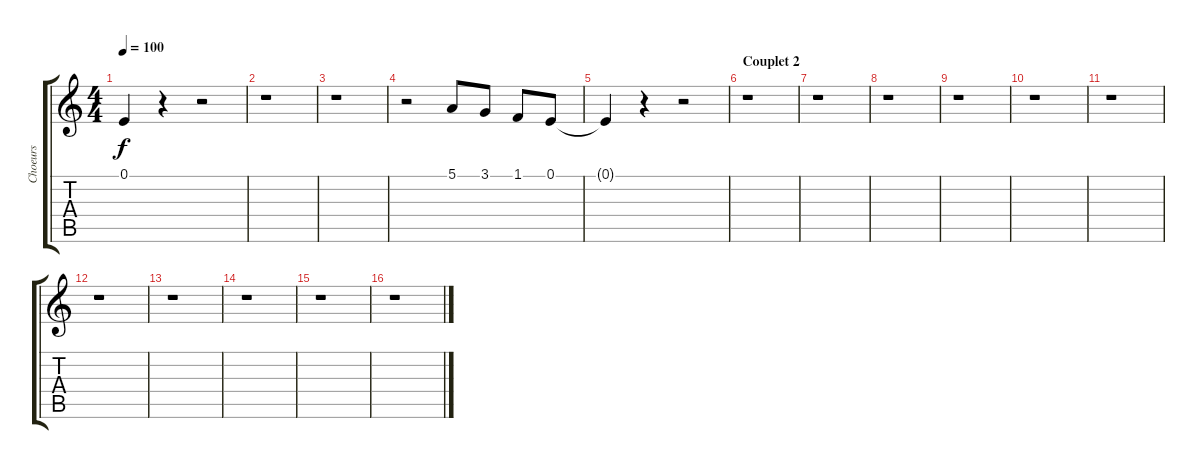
\track ("Choeurs" "Choeurs") {instrument choiraahs}
\staff {score tabs}
\tuning (E4 B3 G3 D3 A2 E2) {hide}
\ts (4 4)
\tempo 100
\clef g2
\ks c
0.1{t}.4{dy f} r.4 r.2 |
r.1 |
r.1 |
r.2 5.1.8 3.1.8 1.1.8 0.1.8 |
0.1{t}.4 r.4 r.2 |
\section ("" "Couplet 2")
r.1 |
r.1 |
r.1 |
r.1 |
r.1 |
r.1 |
r.1 |
r.1 |
r.1 |
r.1 |
r.1
